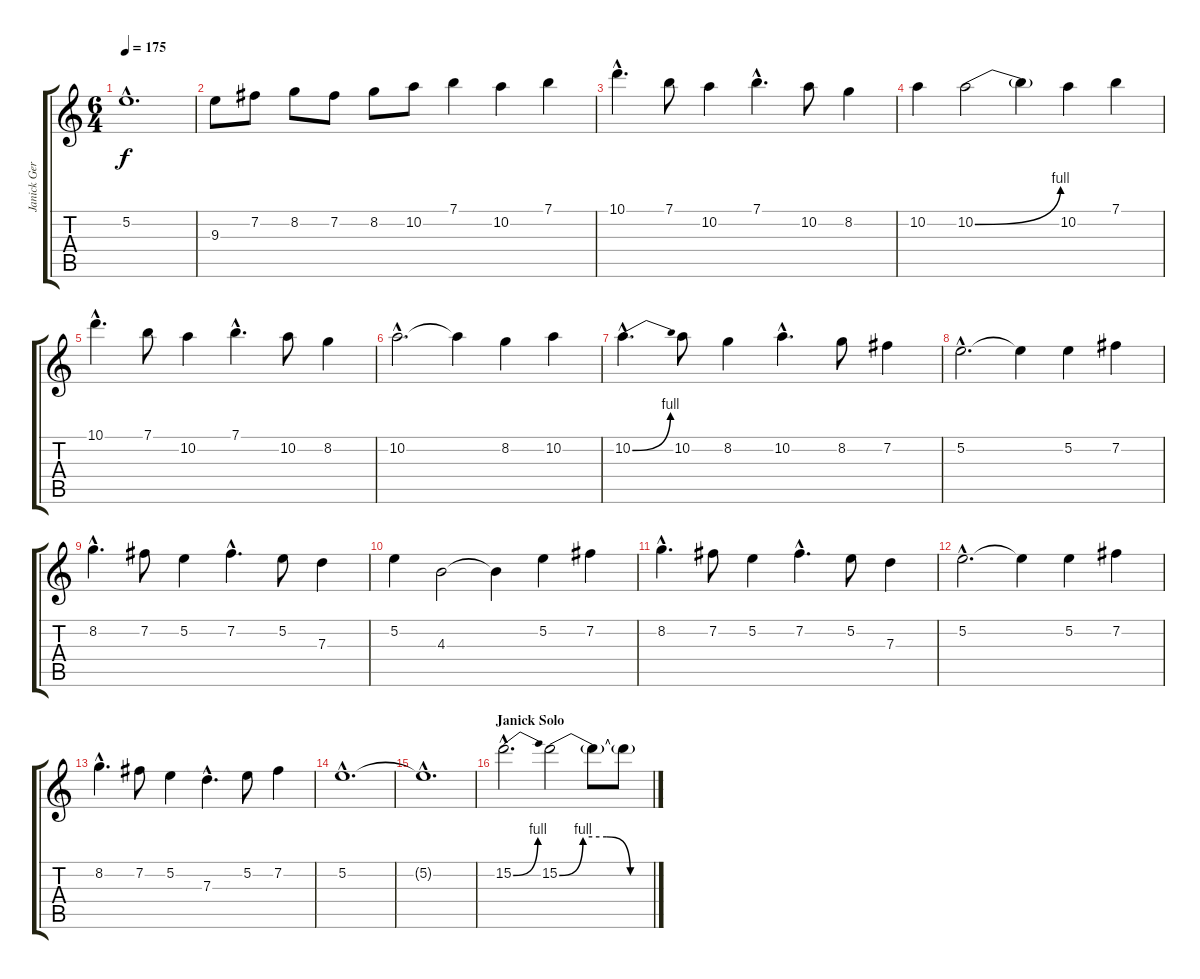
\track ("Janick Gers" "Janick Ger") {instrument electricguitarclean}
\staff {score tabs}
\tuning (E4 B3 G3 D3 A2 E2) {hide}
\ts (6 4)
\tempo 175
\clef g2
\ks c
5.2{hac t}.1{d dy f} |
9.3.8{volume 16 instrument distortionguitar} 7.2.8 8.2.8 7.2.8 8.2.8 10.2.8 7.1.4 10.2.4 7.1.4 |
10.1{hac}.4{d} 7.1.8 10.2.4 7.1{hac}.4{d} 10.2.8 8.2.4 |
10.2.4 10.2{be (bend 0 0 60 4)}.2 10.2{t}.4 10.2.4 7.1.4 |
10.1{hac}.4{d} 7.1.8 10.2.4 7.1{hac}.4{d} 10.2.8 8.2.4 |
10.2{hac}.2{d} 10.2{t}.4 8.2.4 10.2.4 |
10.2{be (bend 0 0 60 4) hac}.4{d} 10.2.8 8.2.4 10.2{hac}.4{d} 8.2.8 7.2.4 |
5.2{hac}.2{d} 5.2{t}.4 5.2.4 7.2.4 |
8.2{hac}.4{d} 7.2.8 5.2.4 7.2{hac}.4{d} 5.2.8 7.3.4 |
5.2.4 4.3.2 4.3{t}.4 5.2.4 7.2.4 |
8.2{hac}.4{d} 7.2.8 5.2.4 7.2{hac}.4{d} 5.2.8 7.3.4 |
5.2{hac}.2{d} 5.2{t}.4 5.2.4 7.2.4 |
8.2{hac}.4{d} 7.2.8 5.2.4 7.3{hac}.4{d} 5.2.8 7.2.4 |
5.2{hac}.1{d} |
5.2{hac t}.1{d} |
\section ("" "Janick Solo")
15.2{be (bend 0 0 60 4) hac}.2{d} 15.2{be (custom 0 0 15 4 30 4 45 0 60 0)}.2 15.2{t}.8 15.2{t}.8
